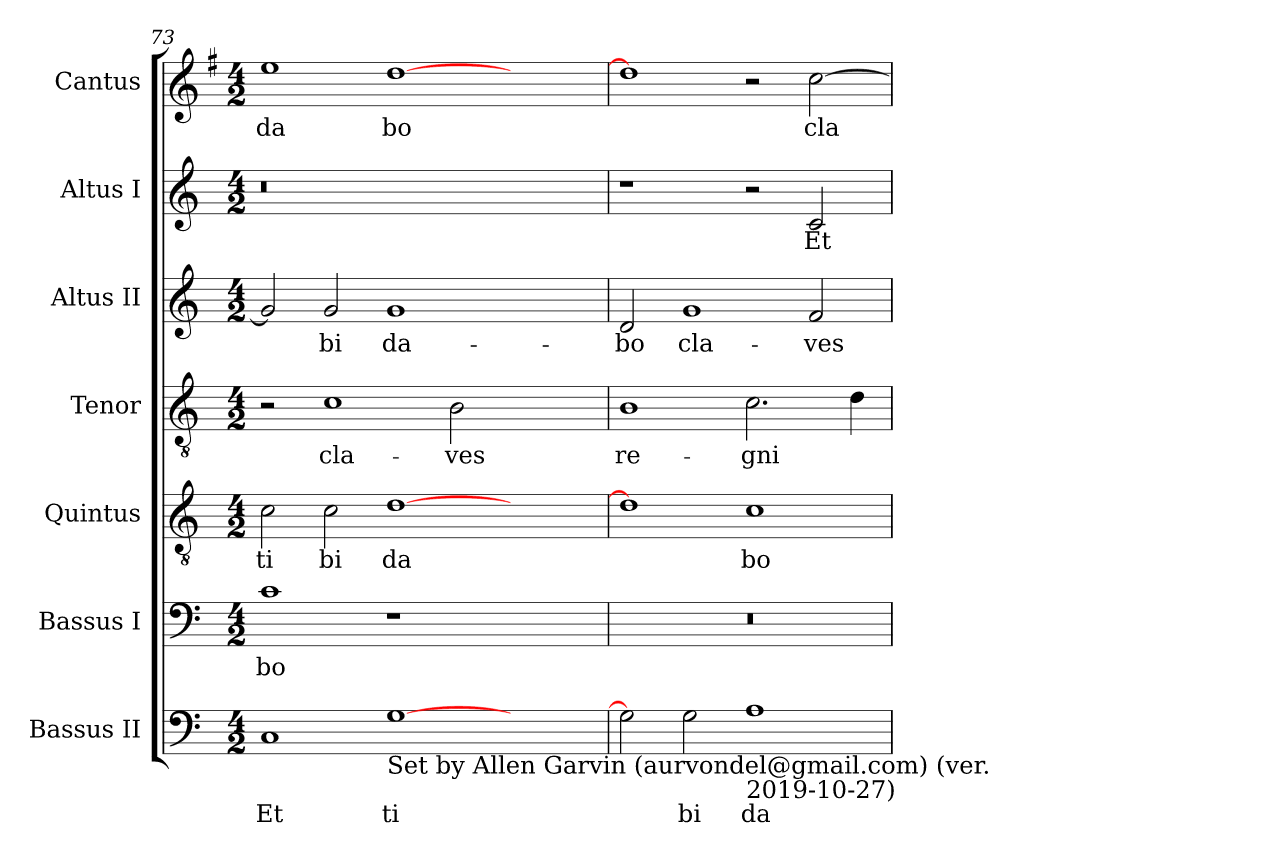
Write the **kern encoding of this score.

**kern	**text	**kern	**text	**kern	**text	**kern	**text	**kern	**text	**kern	**text	**kern	**text
*part7	*part7	*part6	*part6	*part5	*part5	*part4	*part4	*part3	*part3	*part2	*part2	*part1	*part1
*staff7	*staff7	*staff6	*staff6	*staff5	*staff5	*staff4	*staff4	*staff3	*staff3	*staff2	*staff2	*staff1	*staff1
*I"Bassus II	*	*I"Bassus I	*	*I"Quintus	*	*I"Tenor	*	*I"Altus II	*	*I"Altus I	*	*I"Cantus	*
*clefF4	*	*clefF4	*	*clefGv2	*	*clefGv2	*	*clefG2	*	*clefG2	*	*clefG2	*
*	*	*	*	*	*	*	*	*	*	*	*	*ITrd-3c-5	*
*	*	*	*	*	*	*	*	*	*	*	*	*k[]	*
*	*	*	*	*	*	*	*	*	*	*	*	*C:	*
*M4/2	*	*M4/2	*	*M4/2	*	*M4/2	*	*M4/2	*	*M4/2	*	*M4/2	*
=73	=73	=73	=73	=73	=73	=73	=73	=73	=73	=73	=73	=73	=73
!	!LO:LY:b:cj	!	!LO:LY:b:cj	!	!LO:LY:b:cj	!	!	!	!	!	!	!	!LO:LY:b:cj
1C	Et	1c	bo	2c\	ti	2r	.	2g/]	.	0r	.	1aa	da
!	!	!	!	!	!LO:LY:b:cj	!	!LO:LY:b:cj	!	!LO:LY:b:cj	!	!	!	!
.	.	.	.	2c\	bi	1c	cla-	2g/	-bi	.	.	.	.
!LO:TX:b:t=Set by Allen Garvin (aurvondel@gmail.com) (ver.	!	!	!	!	!	!	!	!	!	!	!	!	!
!	!LO:LY:b:cj	!LO:N:vis=1	!	!	!LO:LY:b:cj	!	!	!	!LO:LY:b:cj	!	!	!	!LO:LY:b:cj
[>1G	ti	0r	.	[>1d	da	.	.	1g	da-	.	.	[>1gg	bo
!	!	!	!	!	!	!	!LO:LY:b:cj	!	!	!	!	!	!
.	.	.	.	.	.	2B\	-ves	.	.	.	.	.	.
1ryy	.	.	.	1ryy	.	1ryy	.	1ryy	.	1ryy	.	1ryy	.
=74	=74	=74	=74	=74	=74	=74	=74	=74	=74	=74	=74	=74	=74
!	!	!	!	!	!	!	!LO:LY:b:cj	!	!LO:LY:b:cj	!	!	!	!
2G\]	.	0r	.	1d]	.	1B	re-	2d/	-bo	1r	.	1gg]	.
!	!LO:LY:b:cj	!	!	!	!	!	!	!	!LO:LY:b:cj	!	!	!	!
2G\	bi	.	.	.	.	.	.	1g	cla-	.	.	.	.
!LO:TX:b:t=2019-10-27)	!	!	!	!	!	!	!	!	!	!	!	!	!
!	!LO:LY:b:cj	!	!	!	!LO:LY:b:cj	!	!LO:LY:b	!	!	!	!	!	!
1A	da	.	.	1c	bo	2.c\	-gni	.	.	2r	.	2r	.
!	!	!	!	!	!	!	!	!	!LO:LY:b:cj	!	!LO:LY:b:cj	!	!LO:LY:b
.	.	.	.	.	.	.	.	2f/	-ves	2c/	Et	[>2ff\	cla
.	.	.	.	.	.	4d\	.	.	.	.	.	.	.
=	=	=	=	=	=	=	=	=	=	=	=	=	=
*-	*-	*-	*-	*-	*-	*-	*-	*-	*-	*-	*-	*-	*-
